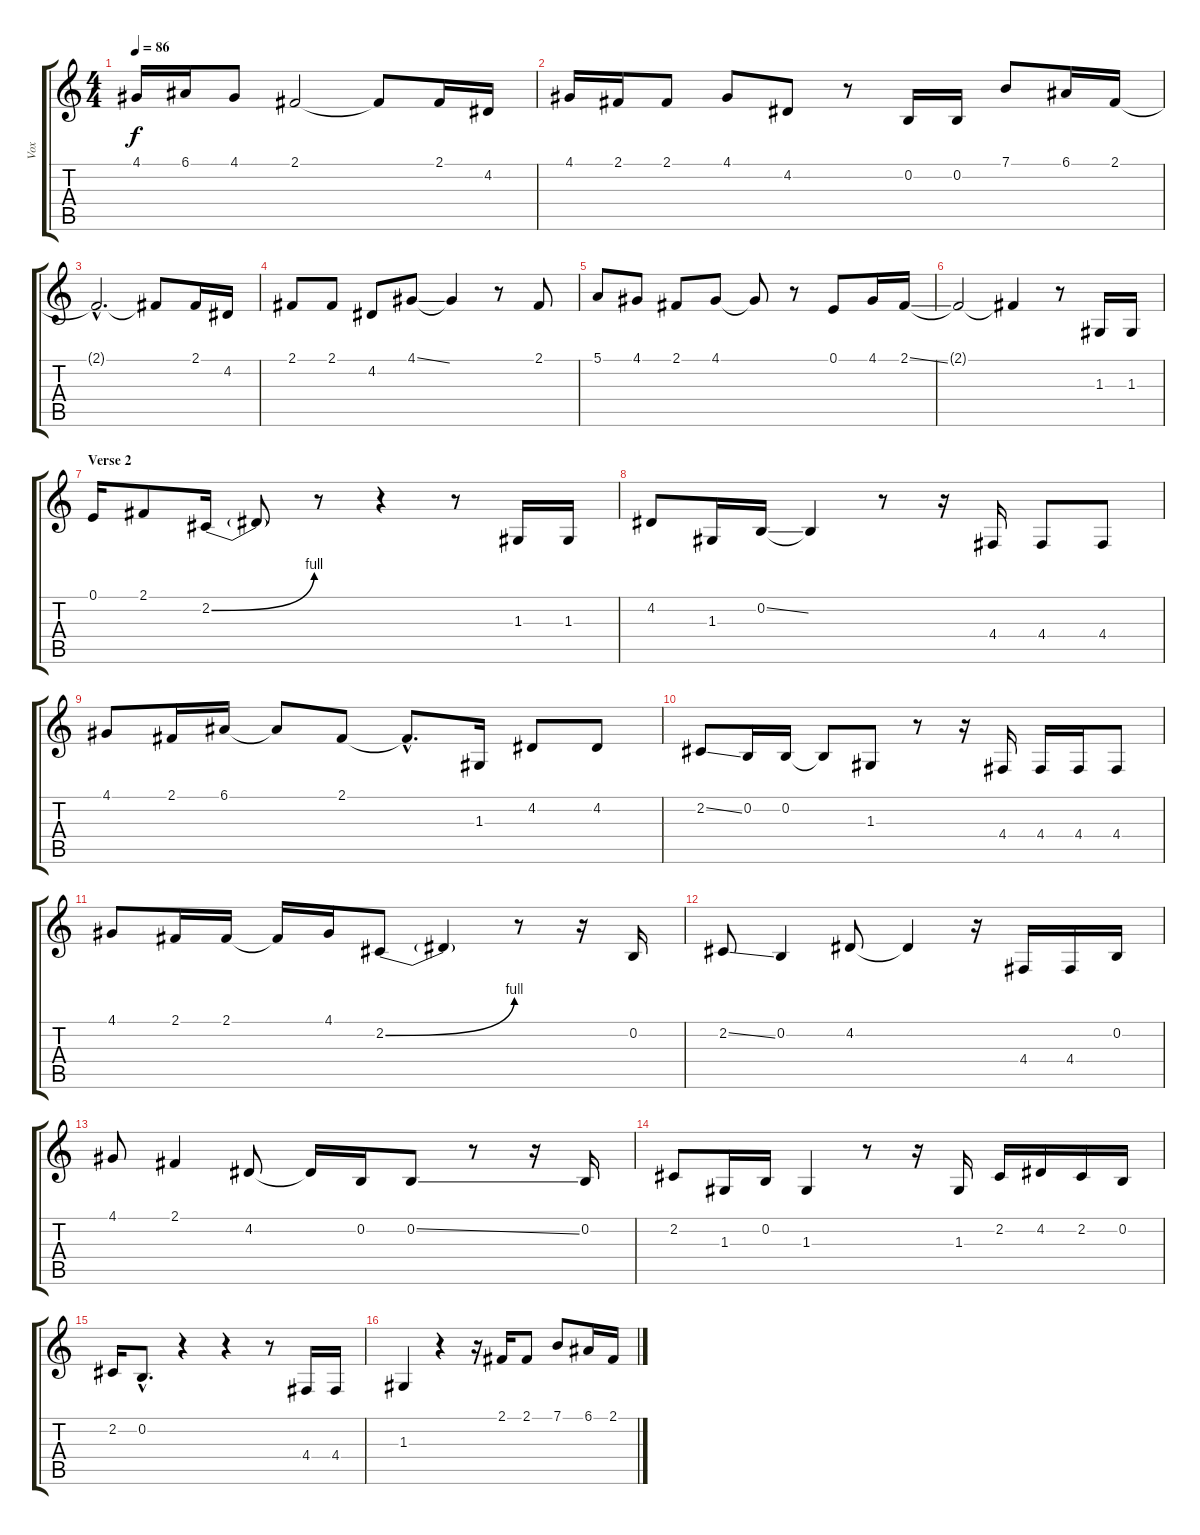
\track ("Vox" "Vox") {instrument tenorsax}
\staff {score tabs}
\tuning (E4 B3 G3 D3 A2 E2) {hide}
\ts (4 4)
\tempo 86
\clef g2
\ks c
4.1.16{dy f} 6.1.16 4.1.8 2.1.2 2.1{t}.8 2.1.16 4.2.16 |
4.1.16 2.1.16 2.1.8 4.1.8 4.2.8 r.8 0.2.16 0.2.16 7.1.8 6.1.16 2.1.16 |
2.1{hac t}.2{d} 2.1{t}.8 2.1.16 4.2.16 |
2.1.8 2.1.8 4.2.8 4.1{ss}.8 4.1{t}.4 r.8 2.1.8 |
5.1.8 4.1.8 2.1.8 4.1.8 4.1{t}.8 r.8 0.1.8 4.1.16 2.1{ss}.16 |
2.1{t}.2 2.1{t}.4 r.8 1.3.16 1.3.16 |
\section ("" "Verse 2")
0.1.16 2.1.8 2.2{be (bend 0 0 60 4)}.16 2.2{t}.8 r.8 r.4 r.8 1.3.16 1.3.16 |
4.2.8 1.3.16 0.2{ss}.16 0.2{t}.4 r.8 r.16 4.4.16 4.4.8 4.4.8 |
4.1.8 2.1.16 6.1.16 6.1{t}.8 2.1.8 2.1{hac t}.8{d} 1.3.16 4.2.8 4.2.8 |
2.2{ss}.8 0.2.16 0.2.16 0.2{t}.8 1.3.8 r.8 r.16 4.4.16 4.4.16 4.4.16 4.4.8 |
4.1.8 2.1.16 2.1.16 2.1{t}.16 4.1.16 2.2{be (bend 0 0 60 4)}.8 2.2{t}.4 r.8 r.16 0.2.16 |
2.2{ss}.8 0.2.4 4.2.8 4.2{t}.4 r.16 4.4.16 4.4.16 0.2.16 |
4.1.8 2.1.4 4.2.8 4.2{t}.16 0.2.16 0.2{ss}.8 r.8 r.16 0.2.16 |
2.2.8 1.3.16 0.2.16 1.3.4 r.8 r.16 1.3.16 2.2.16 4.2.16 2.2.16 0.2.16 |
2.2.16 0.2{hac}.8{d} r.4 r.4 r.8 4.4.16 4.4.16 |
1.3.4 r.4 r.16 2.1.16 2.1.8 7.1.8 6.1.16 2.1.16
